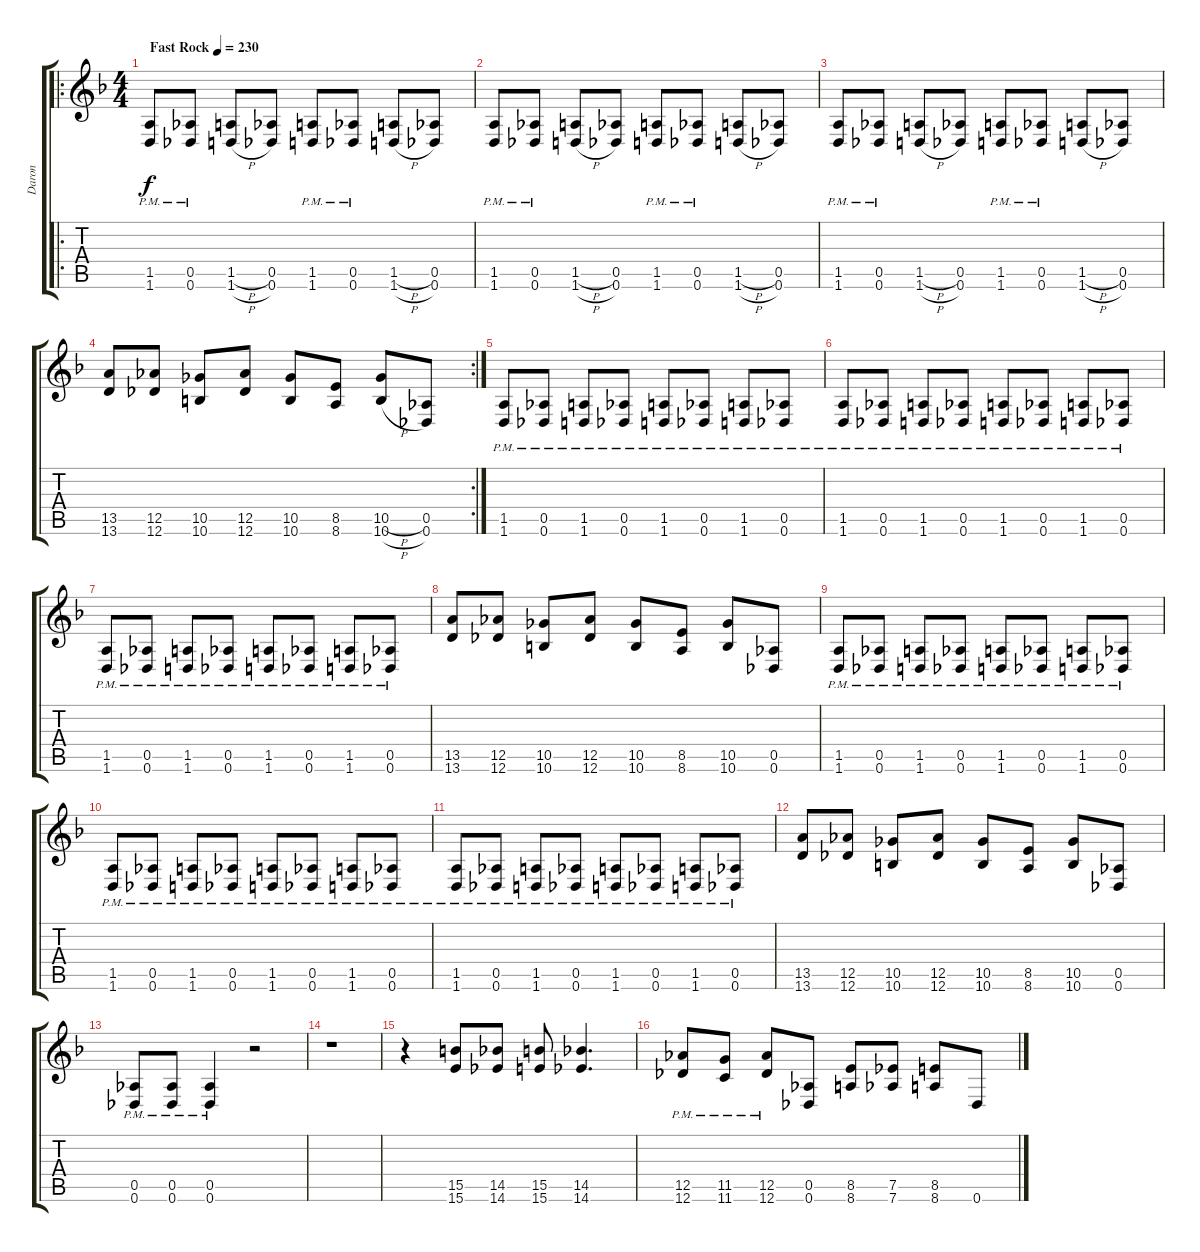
\track ("Daron" "Daron") {instrument overdrivenguitar}
\staff {score tabs}
\tuning (Eb4 Bb3 Gb3 Db3 Ab2 Db2) {hide}
\ro
\ts (4 4)
\tempo (230 "Fast Rock")
\clef g2
\ks f
(1.5{pm} 1.6{pm}).8{dy f instrument overdrivenguitar} (0.5{pm} 0.6{pm}).8 (1.5{h} 1.6{h}).8 (0.5 0.6).8 (1.5{pm} 1.6{pm}).8 (0.5{pm} 0.6{pm}).8 (1.5{h} 1.6{h}).8 (0.5 0.6).8 |
(1.5{pm} 1.6{pm}).8 (0.5{pm} 0.6{pm}).8 (1.5{h} 1.6{h}).8 (0.5 0.6).8 (1.5{pm} 1.6{pm}).8 (0.5{pm} 0.6{pm}).8 (1.5{h} 1.6{h}).8 (0.5 0.6).8 |
(1.5{pm} 1.6{pm}).8 (0.5{pm} 0.6{pm}).8 (1.5{h} 1.6{h}).8 (0.5 0.6).8 (1.5{pm} 1.6{pm}).8 (0.5{pm} 0.6{pm}).8 (1.5{h} 1.6{h}).8 (0.5 0.6).8 |
\rc 2
(13.5 13.6).8 (12.5 12.6).8 (10.5 10.6).8 (12.5 12.6).8 (10.5 10.6).8 (8.5 8.6).8 (10.5{h} 10.6{h}).8 (0.5 0.6).8 |
(1.5{pm} 1.6{pm}).8 (0.5{pm} 0.6{pm}).8 (1.5{pm} 1.6{pm}).8 (0.5{pm} 0.6{pm}).8 (1.5{pm} 1.6{pm}).8 (0.5{pm} 0.6{pm}).8 (1.5{pm} 1.6{pm}).8 (0.5{pm} 0.6{pm}).8 |
(1.5{pm} 1.6{pm}).8 (0.5{pm} 0.6{pm}).8 (1.5{pm} 1.6{pm}).8 (0.5{pm} 0.6{pm}).8 (1.5{pm} 1.6{pm}).8 (0.5{pm} 0.6{pm}).8 (1.5{pm} 1.6{pm}).8 (0.5{pm} 0.6{pm}).8 |
(1.5{pm} 1.6{pm}).8 (0.5{pm} 0.6{pm}).8 (1.5{pm} 1.6{pm}).8 (0.5{pm} 0.6{pm}).8 (1.5{pm} 1.6{pm}).8 (0.5{pm} 0.6{pm}).8 (1.5{pm} 1.6{pm}).8 (0.5{pm} 0.6{pm}).8 |
(13.5 13.6).8 (12.5 12.6).8 (10.5 10.6).8 (12.5 12.6).8 (10.5 10.6).8 (8.5 8.6).8 (10.5 10.6).8 (0.5 0.6).8 |
(1.5{pm} 1.6{pm}).8 (0.5{pm} 0.6{pm}).8 (1.5{pm} 1.6{pm}).8 (0.5{pm} 0.6{pm}).8 (1.5{pm} 1.6{pm}).8 (0.5{pm} 0.6{pm}).8 (1.5{pm} 1.6{pm}).8 (0.5{pm} 0.6{pm}).8 |
(1.5{pm} 1.6{pm}).8 (0.5{pm} 0.6{pm}).8 (1.5{pm} 1.6{pm}).8 (0.5{pm} 0.6{pm}).8 (1.5{pm} 1.6{pm}).8 (0.5{pm} 0.6{pm}).8 (1.5{pm} 1.6{pm}).8 (0.5{pm} 0.6{pm}).8 |
(1.5{pm} 1.6{pm}).8 (0.5{pm} 0.6{pm}).8 (1.5{pm} 1.6{pm}).8 (0.5{pm} 0.6{pm}).8 (1.5{pm} 1.6{pm}).8 (0.5{pm} 0.6{pm}).8 (1.5{pm} 1.6{pm}).8 (0.5{pm} 0.6{pm}).8 |
(13.5 13.6).8 (12.5 12.6).8 (10.5 10.6).8 (12.5 12.6).8 (10.5 10.6).8 (8.5 8.6).8 (10.5 10.6).8 (0.5 0.6).8 |
(0.5{pm} 0.6{pm}).8 (0.5{pm} 0.6{pm}).8 (0.5{pm} 0.6{pm}).4 r.2 |
r.1 |
r.4 (15.5 15.6).8 (14.5 14.6).8 (15.5 15.6).8 (14.5 14.6).4{d} |
(12.5{pm} 12.6{pm}).8 (11.5{pm} 11.6{pm}).8 (12.5{pm} 12.6{pm}).8 (0.5 0.6).8 (8.5 8.6).8 (7.5 7.6).8 (8.5 8.6).8 0.6.8
